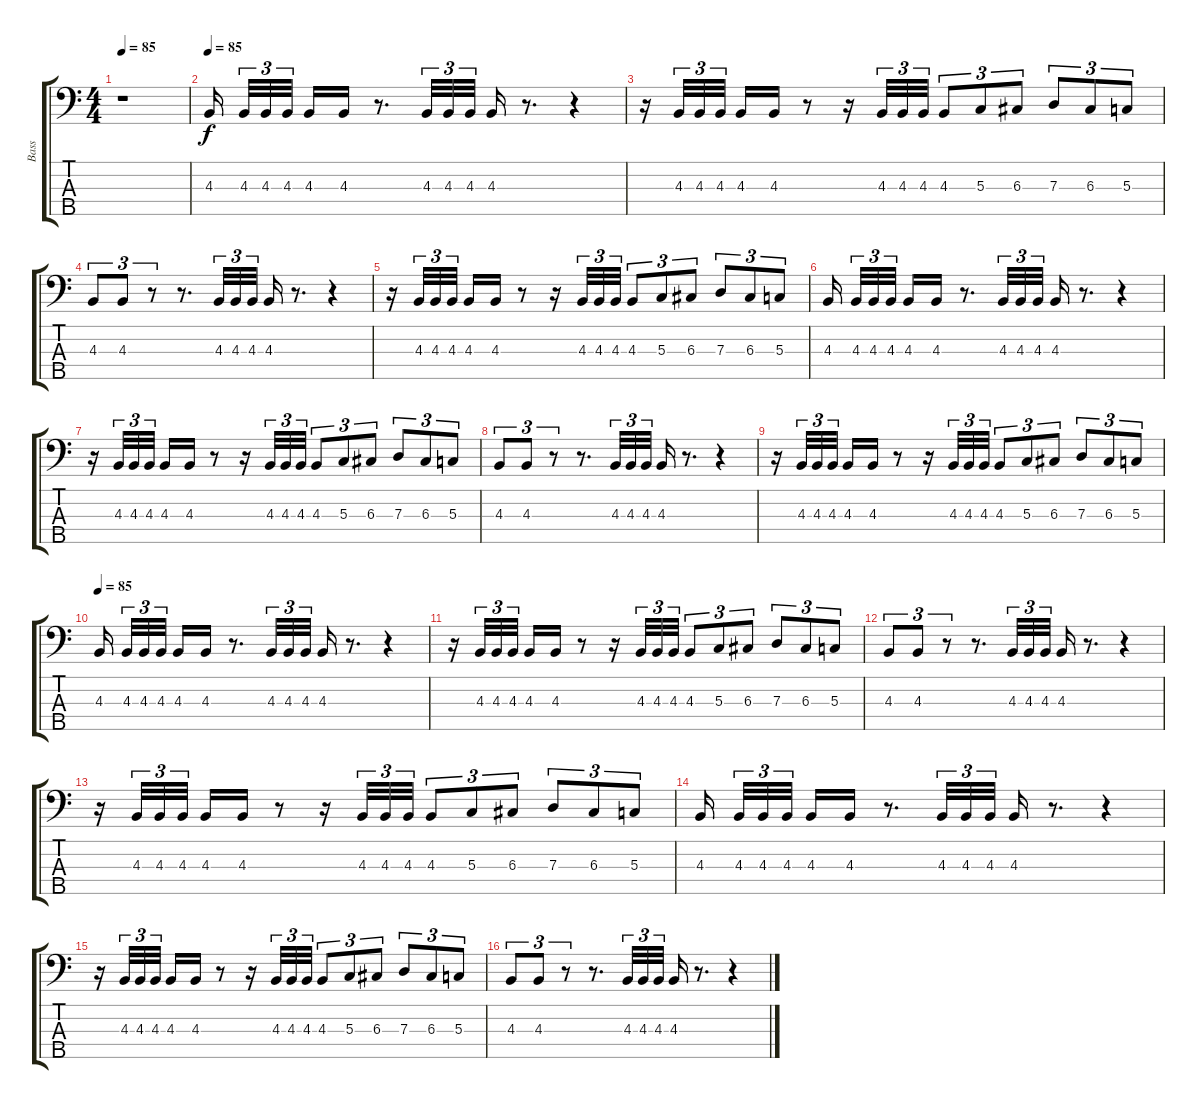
\track ("Bass" "Bass") {instrument electricbassfinger}
\staff {score tabs}
\tuning (F2 C2 G1 D1 A0) {hide}
\ts (4 4)
\tempo 85
\clef f4
\ks c
r.1{dy f volume 16} |
\tempo 85
4.3.16 4.3.32{tu (3 2)} 4.3.32{tu (3 2)} 4.3.32{tu (3 2)} 4.3.16 4.3.16 r.8{d} 4.3.32{tu (3 2)} 4.3.32{tu (3 2)} 4.3.32{tu (3 2)} 4.3.16 r.8{d} r.4 |
r.16 4.3.32{tu (3 2)} 4.3.32{tu (3 2)} 4.3.32{tu (3 2)} 4.3.16 4.3.16 r.8 r.16 4.3.32{tu (3 2)} 4.3.32{tu (3 2)} 4.3.32{tu (3 2)} 4.3.8{tu (3 2)} 5.3.8{tu (3 2)} 6.3.8{tu (3 2)} 7.3.8{tu (3 2)} 6.3.8{tu (3 2)} 5.3.8{tu (3 2)} |
4.3.8{tu (3 2)} 4.3.8{tu (3 2)} r.8{tu (3 2)} r.8{d} 4.3.32{tu (3 2)} 4.3.32{tu (3 2)} 4.3.32{tu (3 2)} 4.3.16 r.8{d} r.4 |
r.16 4.3.32{tu (3 2)} 4.3.32{tu (3 2)} 4.3.32{tu (3 2)} 4.3.16 4.3.16 r.8 r.16 4.3.32{tu (3 2)} 4.3.32{tu (3 2)} 4.3.32{tu (3 2)} 4.3.8{tu (3 2)} 5.3.8{tu (3 2)} 6.3.8{tu (3 2)} 7.3.8{tu (3 2)} 6.3.8{tu (3 2)} 5.3.8{tu (3 2)} |
4.3.16 4.3.32{tu (3 2)} 4.3.32{tu (3 2)} 4.3.32{tu (3 2)} 4.3.16 4.3.16 r.8{d} 4.3.32{tu (3 2)} 4.3.32{tu (3 2)} 4.3.32{tu (3 2)} 4.3.16 r.8{d} r.4 |
r.16 4.3.32{tu (3 2)} 4.3.32{tu (3 2)} 4.3.32{tu (3 2)} 4.3.16 4.3.16 r.8 r.16 4.3.32{tu (3 2)} 4.3.32{tu (3 2)} 4.3.32{tu (3 2)} 4.3.8{tu (3 2)} 5.3.8{tu (3 2)} 6.3.8{tu (3 2)} 7.3.8{tu (3 2)} 6.3.8{tu (3 2)} 5.3.8{tu (3 2)} |
4.3.8{tu (3 2)} 4.3.8{tu (3 2)} r.8{tu (3 2)} r.8{d} 4.3.32{tu (3 2)} 4.3.32{tu (3 2)} 4.3.32{tu (3 2)} 4.3.16 r.8{d} r.4 |
r.16 4.3.32{tu (3 2)} 4.3.32{tu (3 2)} 4.3.32{tu (3 2)} 4.3.16 4.3.16 r.8 r.16 4.3.32{tu (3 2)} 4.3.32{tu (3 2)} 4.3.32{tu (3 2)} 4.3.8{tu (3 2)} 5.3.8{tu (3 2)} 6.3.8{tu (3 2)} 7.3.8{tu (3 2)} 6.3.8{tu (3 2)} 5.3.8{tu (3 2)} |
\tempo 85
4.3.16 4.3.32{tu (3 2)} 4.3.32{tu (3 2)} 4.3.32{tu (3 2)} 4.3.16 4.3.16 r.8{d} 4.3.32{tu (3 2)} 4.3.32{tu (3 2)} 4.3.32{tu (3 2)} 4.3.16 r.8{d} r.4 |
r.16 4.3.32{tu (3 2)} 4.3.32{tu (3 2)} 4.3.32{tu (3 2)} 4.3.16 4.3.16 r.8 r.16 4.3.32{tu (3 2)} 4.3.32{tu (3 2)} 4.3.32{tu (3 2)} 4.3.8{tu (3 2)} 5.3.8{tu (3 2)} 6.3.8{tu (3 2)} 7.3.8{tu (3 2)} 6.3.8{tu (3 2)} 5.3.8{tu (3 2)} |
4.3.8{tu (3 2)} 4.3.8{tu (3 2)} r.8{tu (3 2)} r.8{d} 4.3.32{tu (3 2)} 4.3.32{tu (3 2)} 4.3.32{tu (3 2)} 4.3.16 r.8{d} r.4 |
r.16 4.3.32{tu (3 2)} 4.3.32{tu (3 2)} 4.3.32{tu (3 2)} 4.3.16 4.3.16 r.8 r.16 4.3.32{tu (3 2)} 4.3.32{tu (3 2)} 4.3.32{tu (3 2)} 4.3.8{tu (3 2)} 5.3.8{tu (3 2)} 6.3.8{tu (3 2)} 7.3.8{tu (3 2)} 6.3.8{tu (3 2)} 5.3.8{tu (3 2)} |
4.3.16 4.3.32{tu (3 2)} 4.3.32{tu (3 2)} 4.3.32{tu (3 2)} 4.3.16 4.3.16 r.8{d} 4.3.32{tu (3 2)} 4.3.32{tu (3 2)} 4.3.32{tu (3 2)} 4.3.16 r.8{d} r.4 |
r.16 4.3.32{tu (3 2)} 4.3.32{tu (3 2)} 4.3.32{tu (3 2)} 4.3.16 4.3.16 r.8 r.16 4.3.32{tu (3 2)} 4.3.32{tu (3 2)} 4.3.32{tu (3 2)} 4.3.8{tu (3 2)} 5.3.8{tu (3 2)} 6.3.8{tu (3 2)} 7.3.8{tu (3 2)} 6.3.8{tu (3 2)} 5.3.8{tu (3 2)} |
4.3.8{tu (3 2)} 4.3.8{tu (3 2)} r.8{tu (3 2)} r.8{d} 4.3.32{tu (3 2)} 4.3.32{tu (3 2)} 4.3.32{tu (3 2)} 4.3.16 r.8{d} r.4
